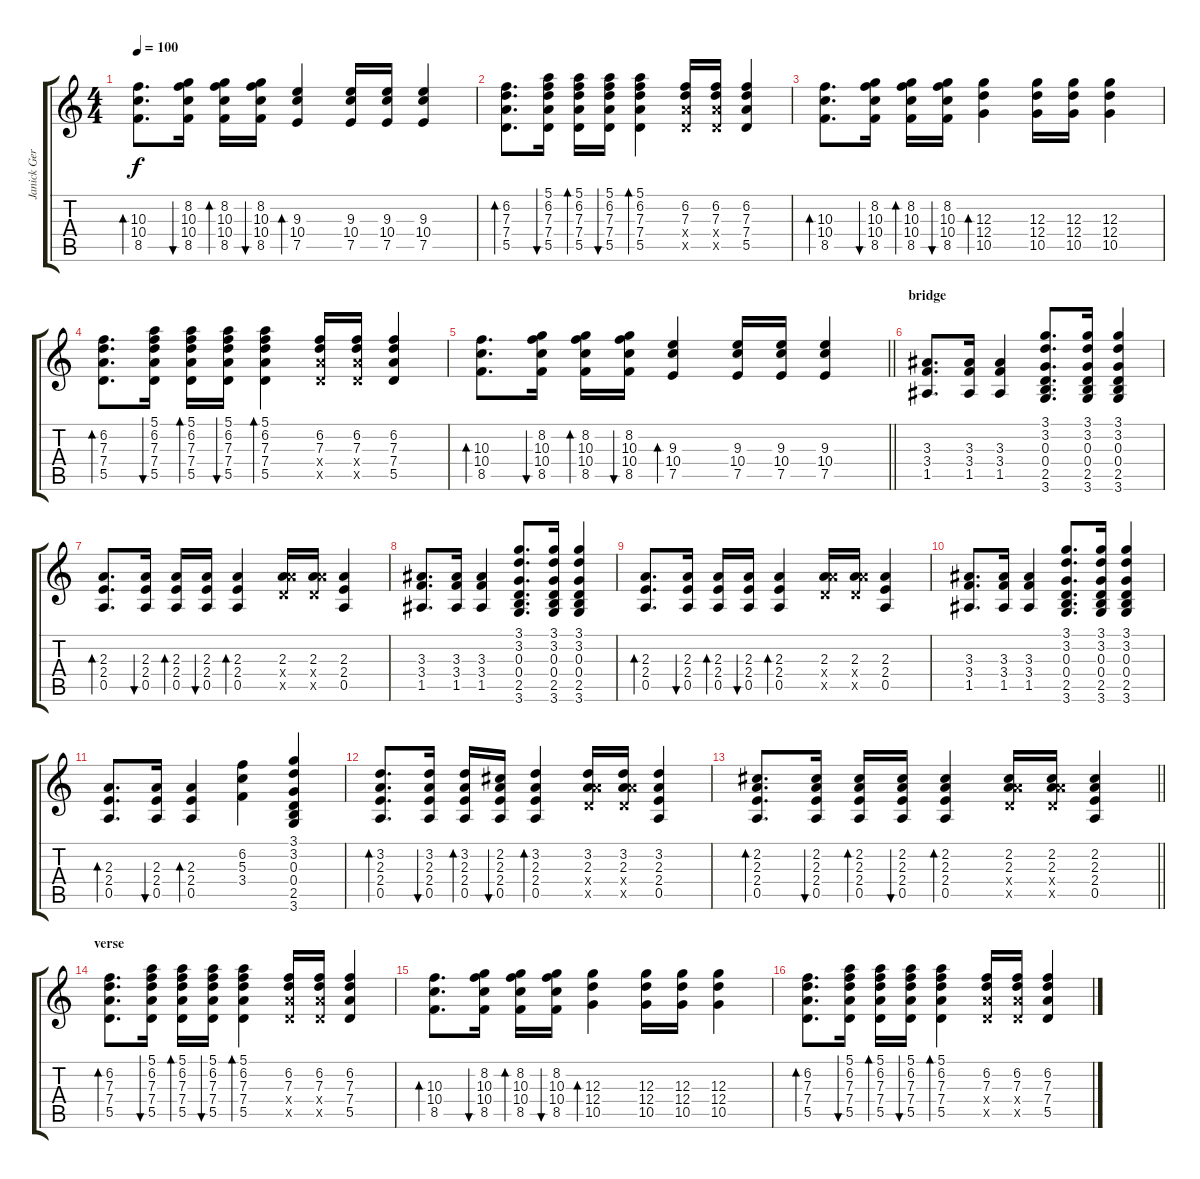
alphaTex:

\track ("Janick Gers" "Janick Ger") {instrument distortionguitar}
\staff {score tabs}
\tuning (E4 B3 G3 D3 A2 E2) {hide}
\ts (4 4)
\tempo 100
\clef g2
\ks c
(10.3 10.4 8.5).8{d bd 60 dy f} (8.2 10.3 10.4 8.5).16{bu 60} (8.2 10.3 10.4 8.5).16{bd 60} (8.2 10.3 10.4 8.5).16{bu 60} (9.3 10.4 7.5).4{bd 60} (9.3 10.4 7.5).16 (9.3 10.4 7.5).16 (9.3 10.4 7.5).4 |
(6.2 7.3 7.4 5.5).8{d bd 60} (5.1 6.2 7.3 7.4 5.5).16{bu 60} (5.1 6.2 7.3 7.4 5.5).16{bd 60} (5.1 6.2 7.3 7.4 5.5).16{bu 60} (5.1 6.2 7.3 7.4 5.5).4{bd 60} (6.2 7.3 7.4{x} 5.5{x}).16 (6.2 7.3 7.4{x} 5.5{x}).16 (6.2 7.3 7.4 5.5).4 |
(10.3 10.4 8.5).8{d bd 60} (8.2 10.3 10.4 8.5).16{bu 60} (8.2 10.3 10.4 8.5).16{bd 60} (8.2 10.3 10.4 8.5).16{bu 60} (12.3 12.4 10.5).4{bd 60} (12.3 12.4 10.5).16 (12.3 12.4 10.5).16 (12.3 12.4 10.5).4 |
(6.2 7.3 7.4 5.5).8{d bd 60} (5.1 6.2 7.3 7.4 5.5).16{bu 60} (5.1 6.2 7.3 7.4 5.5).16{bd 60} (5.1 6.2 7.3 7.4 5.5).16{bu 60} (5.1 6.2 7.3 7.4 5.5).4{bd 60} (6.2 7.3 7.4{x} 5.5{x}).16 (6.2 7.3 7.4{x} 5.5{x}).16 (6.2 7.3 7.4 5.5).4 |
\barLineRight lightlight
(10.3 10.4 8.5).8{d bd 60} (8.2 10.3 10.4 8.5).16{bu 60} (8.2 10.3 10.4 8.5).16{bd 60} (8.2 10.3 10.4 8.5).16{bu 60} (9.3 10.4 7.5).4{bd 60} (9.3 10.4 7.5).16 (9.3 10.4 7.5).16 (9.3 10.4 7.5).4 |
\section ("" "bridge")
(3.3 3.4 1.5).8{d} (3.3 3.4 1.5).16 (3.3 3.4 1.5).4 (3.1 3.2 0.3 0.4 2.5 3.6).8{d} (3.1 3.2 0.3 0.4 2.5 3.6).16 (3.1 3.2 0.3 0.4 2.5 3.6).4 |
(2.3 2.4 0.5).8{d bd 60} (2.3 2.4 0.5).16{bu 60} (2.3 2.4 0.5).16{bd 60} (2.3 2.4 0.5).16{bu 60} (2.3 2.4 0.5).4{bd 60} (2.3 7.4{x} 5.5{x}).16 (2.3 7.4{x} 5.5{x}).16 (2.3 2.4 0.5).4 |
(3.3 3.4 1.5).8{d} (3.3 3.4 1.5).16 (3.3 3.4 1.5).4 (3.1 3.2 0.3 0.4 2.5 3.6).8{d} (3.1 3.2 0.3 0.4 2.5 3.6).16 (3.1 3.2 0.3 0.4 2.5 3.6).4 |
(2.3 2.4 0.5).8{d bd 60} (2.3 2.4 0.5).16{bu 60} (2.3 2.4 0.5).16{bd 60} (2.3 2.4 0.5).16{bu 60} (2.3 2.4 0.5).4{bd 60} (2.3 7.4{x} 5.5{x}).16 (2.3 7.4{x} 5.5{x}).16 (2.3 2.4 0.5).4 |
(3.3 3.4 1.5).8{d} (3.3 3.4 1.5).16 (3.3 3.4 1.5).4 (3.1 3.2 0.3 0.4 2.5 3.6).8{d} (3.1 3.2 0.3 0.4 2.5 3.6).16 (3.1 3.2 0.3 0.4 2.5 3.6).4 |
(2.3 2.4 0.5).8{d bd 60} (2.3 2.4 0.5).16{bu 60} (2.3 2.4 0.5).4{bd 60} (6.2 5.3 3.4).4 (3.1 3.2 0.3 0.4 2.5 3.6).4 |
(3.2 2.3 2.4 0.5).8{d bd 60} (3.2 2.3 2.4 0.5).16{bu 60} (3.2 2.3 2.4 0.5).16{bd 60} (2.2 2.3 2.4 0.5).16{bu 60} (3.2 2.3 2.4 0.5).4{bd 60} (3.2 2.3 7.4{x} 5.5{x}).16 (3.2 2.3 7.4{x} 5.5{x}).16 (3.2 2.3 2.4 0.5).4 |
\barLineRight lightlight
(2.2 2.3 2.4 0.5).8{d bd 60} (2.2 2.3 2.4 0.5).16{bu 60} (2.2 2.3 2.4 0.5).16{bd 60} (2.2 2.3 2.4 0.5).16{bu 60} (2.2 2.3 2.4 0.5).4{bd 60} (2.2 2.3 7.4{x} 5.5{x}).16 (2.2 2.3 7.4{x} 5.5{x}).16 (2.2 2.3 2.4 0.5).4 |
\section ("" "verse")
(6.2 7.3 7.4 5.5).8{d bd 60} (5.1 6.2 7.3 7.4 5.5).16{bu 60} (5.1 6.2 7.3 7.4 5.5).16{bd 60} (5.1 6.2 7.3 7.4 5.5).16{bu 60} (5.1 6.2 7.3 7.4 5.5).4{bd 60} (6.2 7.3 7.4{x} 5.5{x}).16 (6.2 7.3 7.4{x} 5.5{x}).16 (6.2 7.3 7.4 5.5).4 |
(10.3 10.4 8.5).8{d bd 60} (8.2 10.3 10.4 8.5).16{bu 60} (8.2 10.3 10.4 8.5).16{bd 60} (8.2 10.3 10.4 8.5).16{bu 60} (12.3 12.4 10.5).4{bd 60} (12.3 12.4 10.5).16 (12.3 12.4 10.5).16 (12.3 12.4 10.5).4 |
(6.2 7.3 7.4 5.5).8{d bd 60} (5.1 6.2 7.3 7.4 5.5).16{bu 60} (5.1 6.2 7.3 7.4 5.5).16{bd 60} (5.1 6.2 7.3 7.4 5.5).16{bu 60} (5.1 6.2 7.3 7.4 5.5).4{bd 60} (6.2 7.3 7.4{x} 5.5{x}).16 (6.2 7.3 7.4{x} 5.5{x}).16 (6.2 7.3 7.4 5.5).4
